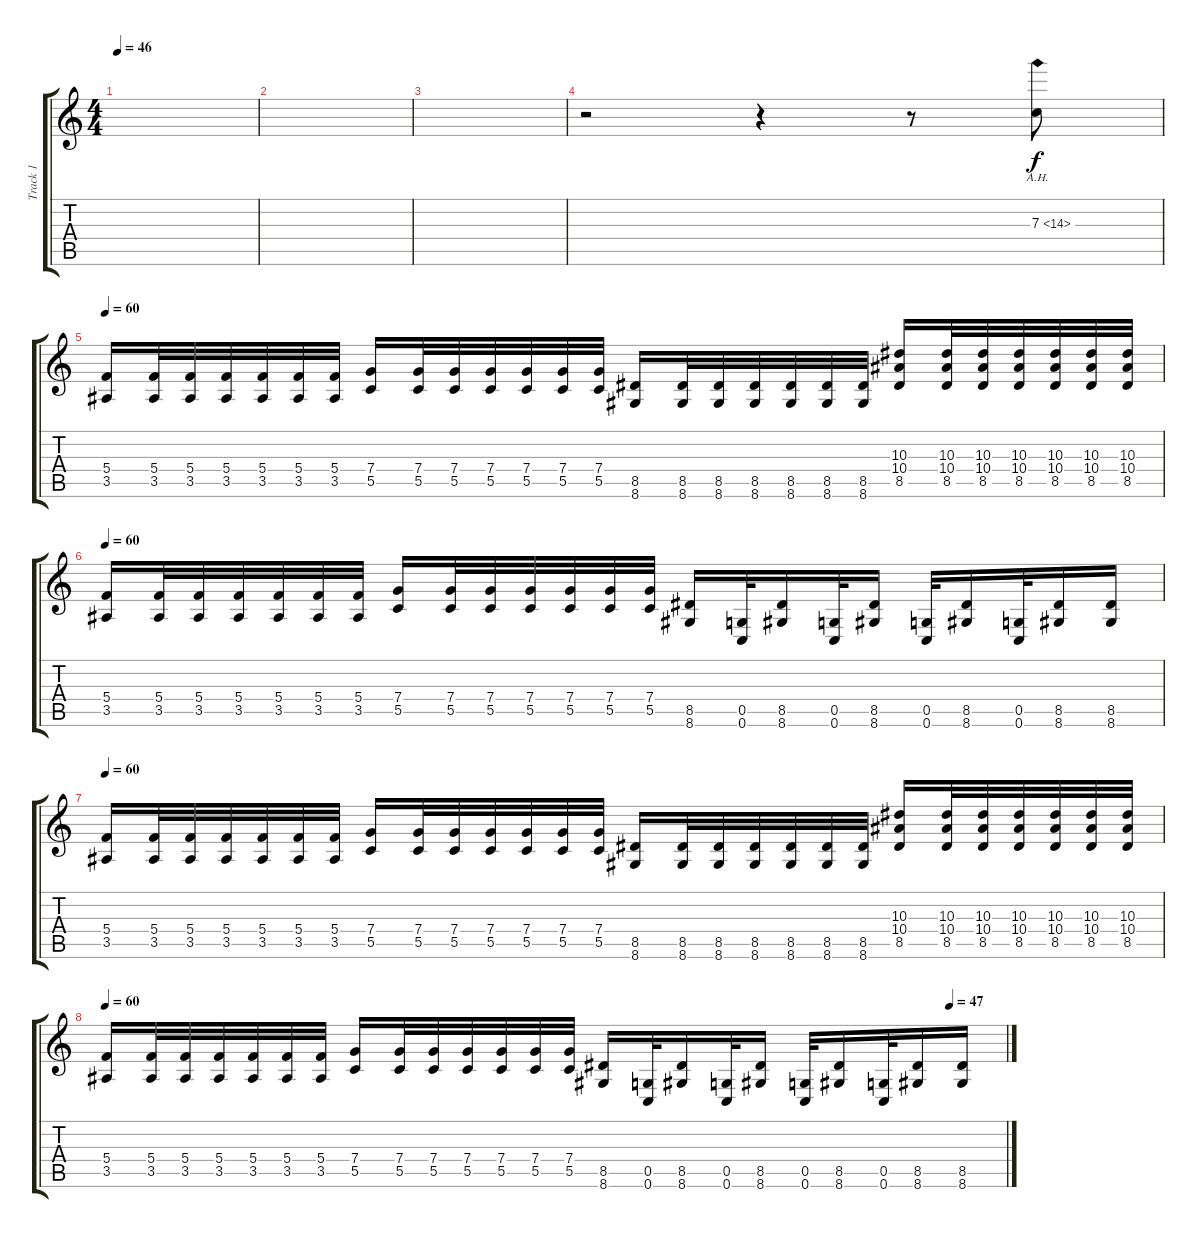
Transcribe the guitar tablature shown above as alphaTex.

\track ("Track 1" "Track 1") {instrument distortionguitar}
\staff {score tabs}
\tuning (D4 A3 F3 C3 G2 C2) {hide}
\ts (4 4)
\tempo 46
\clef g2
\ks c
|
|
|
r.2 r.4 r.8 7.3{ah 7}.8 |
\tempo 60
(5.4 3.5).16 (5.4 3.5).32 (5.4 3.5).32 (5.4 3.5).32 (5.4 3.5).32 (5.4 3.5).32 (5.4 3.5).32 (7.4 5.5).16 (7.4 5.5).32 (7.4 5.5).32 (7.4 5.5).32 (7.4 5.5).32 (7.4 5.5).32 (7.4 5.5).32 (8.5 8.6).16 (8.5 8.6).32 (8.5 8.6).32 (8.5 8.6).32 (8.5 8.6).32 (8.5 8.6).32 (8.5 8.6).32 (10.3 10.4 8.5).16 (10.3 10.4 8.5).32 (10.3 10.4 8.5).32 (10.3 10.4 8.5).32 (10.3 10.4 8.5).32 (10.3 10.4 8.5).32 (10.3 10.4 8.5).32 |
\tempo 60
(5.4 3.5).16 (5.4 3.5).32 (5.4 3.5).32 (5.4 3.5).32 (5.4 3.5).32 (5.4 3.5).32 (5.4 3.5).32 (7.4 5.5).16 (7.4 5.5).32 (7.4 5.5).32 (7.4 5.5).32 (7.4 5.5).32 (7.4 5.5).32 (7.4 5.5).32 (8.5 8.6).16 (0.5 0.6).32 (8.5 8.6).16 (0.5 0.6).32 (8.5 8.6).16 (0.5 0.6).32 (8.5 8.6).16 (0.5 0.6).32 (8.5 8.6).16 (8.5 8.6).16 |
\tempo 60
(5.4 3.5).16 (5.4 3.5).32 (5.4 3.5).32 (5.4 3.5).32 (5.4 3.5).32 (5.4 3.5).32 (5.4 3.5).32 (7.4 5.5).16 (7.4 5.5).32 (7.4 5.5).32 (7.4 5.5).32 (7.4 5.5).32 (7.4 5.5).32 (7.4 5.5).32 (8.5 8.6).16 (8.5 8.6).32 (8.5 8.6).32 (8.5 8.6).32 (8.5 8.6).32 (8.5 8.6).32 (8.5 8.6).32 (10.3 10.4 8.5).16 (10.3 10.4 8.5).32 (10.3 10.4 8.5).32 (10.3 10.4 8.5).32 (10.3 10.4 8.5).32 (10.3 10.4 8.5).32 (10.3 10.4 8.5).32 |
\tempo 60
\tempo (47 0.9375)
(5.4 3.5).16 (5.4 3.5).32 (5.4 3.5).32 (5.4 3.5).32 (5.4 3.5).32 (5.4 3.5).32 (5.4 3.5).32 (7.4 5.5).16 (7.4 5.5).32 (7.4 5.5).32 (7.4 5.5).32 (7.4 5.5).32 (7.4 5.5).32 (7.4 5.5).32 (8.5 8.6).16 (0.5 0.6).32 (8.5 8.6).16 (0.5 0.6).32 (8.5 8.6).16 (0.5 0.6).32 (8.5 8.6).16 (0.5 0.6).32 (8.5 8.6).16 (8.5 8.6).16
